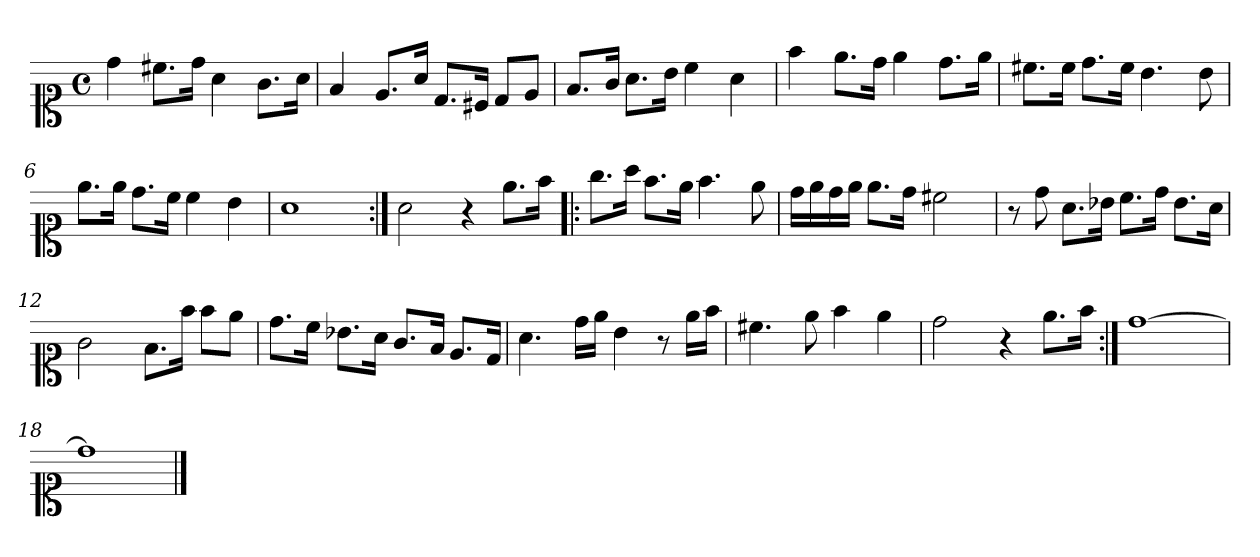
**kern
*part1
*staff1
*clefC1
*k[]
*M4/4
*met(c)
=1
4dd\
8.cc#X\L
16dd\Jk
4a\
8.g\L
16a\Jk
=2
4f/
8.e/L
16a/Jk
8.d/L
16c#X/Jk
8d/L
8e/J
=3
8.f/L
16g/Jk
8.a\L
16b\Jk
4cc\
4a\
=4
4ff\
8.ee\L
16dd\Jk
4ee\
8.dd\L
16ee\Jk
=5
8.cc#X\L
16cc#\Jk
8.dd\L
16cc#\Jk
4.b\
8b\
!!LO:LB:g=z
=6
8.ee\L
16ee\Jk
8.dd\L
16cc\Jk
4cc\
4b\
=7
1a
=8:|!
2a\
4r
8.ee\L
16ff\Jk
=9!|:
8.gg\L
16aa\Jk
8.ff\L
16ee\Jk
4.ff\
8ee\
=10
16dd\LL
16ee\
16dd\
16ee\JJ
8.ee\L
16dd\Jk
2cc#X\
!!LO:LB:g=z
=11
8r
8dd\
8.a\L
16b-X\Jk
8.cc\L
16dd\Jk
8.b-\L
16a\Jk
=12
2g\
8.f\L
16ff\Jk
8ff\L
8ee\J
=13
8.dd\L
16cc\Jk
8.b-X\L
16a\Jk
8.g/L
16f/Jk
8.e/L
16d/Jk
!!LO:LB:g=z
=14
4.a\
16dd\LL
16ee\JJ
4b\
8r
16ee\LL
16ff\JJ
=15
4.cc#X\
8ee\
4ff\
4ee\
=16
2dd\
4r
8.ee\L
16ff\Jk
=17:|!
[1dd
=18
1dd]
==
*-
